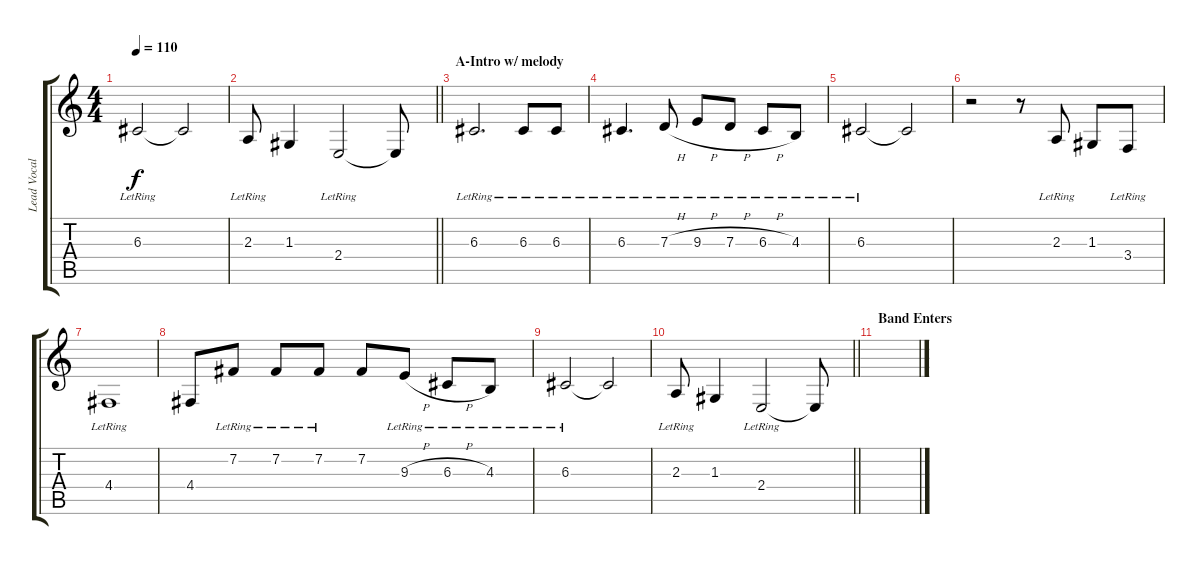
\track ("Lead Vocals" "Lead Vocal") {instrument clarinet}
\staff {score tabs}
\tuning (E4 B3 G3 D3 A2 D2) {hide}
\ts (4 4)
\tempo 110
\clef g2
\ks c
6.3{lr}.2{dy f} 6.3{t}.2 |
\barLineRight lightlight
2.3{lr}.8 1.3.4 2.4{lr}.2 2.4{t}.8 |
\section ("" "A-Intro w/ melody")
6.3{lr}.2{d} 6.3{lr}.8 6.3{lr}.8 |
6.3{lr}.4{d} 7.3{h lr}.8 9.3{h lr}.8 7.3{h lr}.8 6.3{h lr}.8 4.3{lr}.8 |
6.3{lr}.2 6.3{t}.2 |
r.2 r.8 2.3{lr}.8 1.3.8 3.4{lr}.8 |
4.4{lr}.1 |
4.4.8 7.2{lr}.8 7.2{lr}.8 7.2{lr}.8 7.2.8 9.3{h lr}.8 6.3{h lr}.8 4.3{lr}.8 |
6.3{lr}.2 6.3{t}.2 |
\barLineRight lightlight
2.3{lr}.8 1.3.4 2.4{lr}.2 2.4{t}.8 |
\section ("" "Band Enters")
